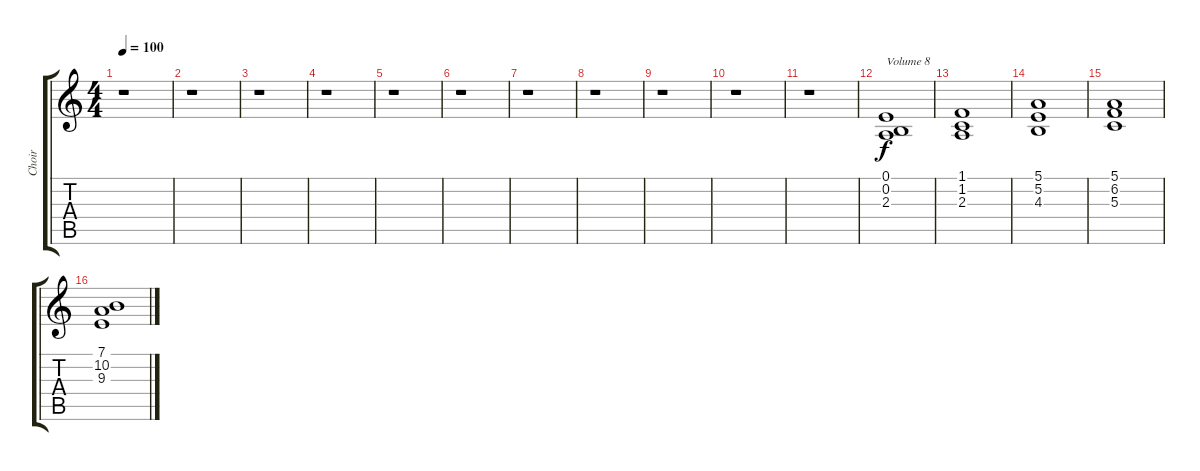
\track ("Choir" "Choir") {instrument choiraahs}
\staff {score tabs}
\tuning (E4 B3 G3 D3 A2 E2) {hide}
\ts (4 4)
\tempo 100
\clef g2
\ks c
r.1{dy f} |
r.1 |
r.1 |
r.1 |
r.1 |
r.1 |
r.1 |
r.1 |
r.1 |
r.1 |
r.1 |
(0.1 0.2 2.3).1{txt "Volume 8" volume 8} |
(1.1 1.2 2.3).1 |
(5.1 5.2 4.3).1 |
(5.1 6.2 5.3).1 |
(7.1 10.2 9.3).1
